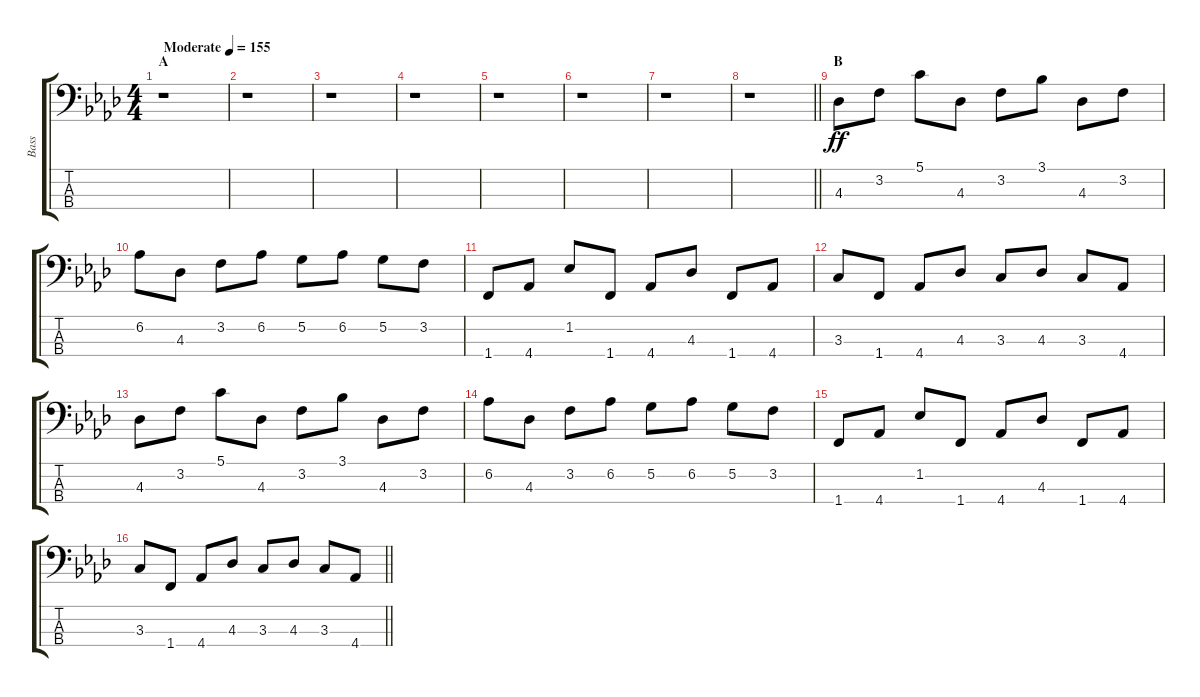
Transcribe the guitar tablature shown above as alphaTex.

\track ("Bass" "Bass") {instrument electricbasspick}
\staff {score tabs}
\tuning (G2 D2 A1 E1) {hide}
\ts (4 4)
\section ("" "A")
\tempo (155 "Moderate")
\clef f4
\ks ab
r.1{dy ff instrument electricbasspick} |
r.1 |
r.1 |
r.1 |
r.1 |
r.1 |
r.1 |
\barLineRight lightlight
r.1 |
\section ("" "B")
4.3.8 3.2.8 5.1.8 4.3.8 3.2.8 3.1.8 4.3.8 3.2.8 |
6.2.8 4.3.8 3.2.8 6.2.8 5.2.8 6.2.8 5.2.8 3.2.8 |
1.4.8 4.4.8 1.2.8 1.4.8 4.4.8 4.3.8 1.4.8 4.4.8 |
3.3.8 1.4.8 4.4.8 4.3.8 3.3.8 4.3.8 3.3.8 4.4.8 |
4.3.8 3.2.8 5.1.8 4.3.8 3.2.8 3.1.8 4.3.8 3.2.8 |
6.2.8 4.3.8 3.2.8 6.2.8 5.2.8 6.2.8 5.2.8 3.2.8 |
1.4.8 4.4.8 1.2.8 1.4.8 4.4.8 4.3.8 1.4.8 4.4.8 |
\barLineRight lightlight
3.3.8 1.4.8 4.4.8 4.3.8 3.3.8 4.3.8 3.3.8 4.4.8
